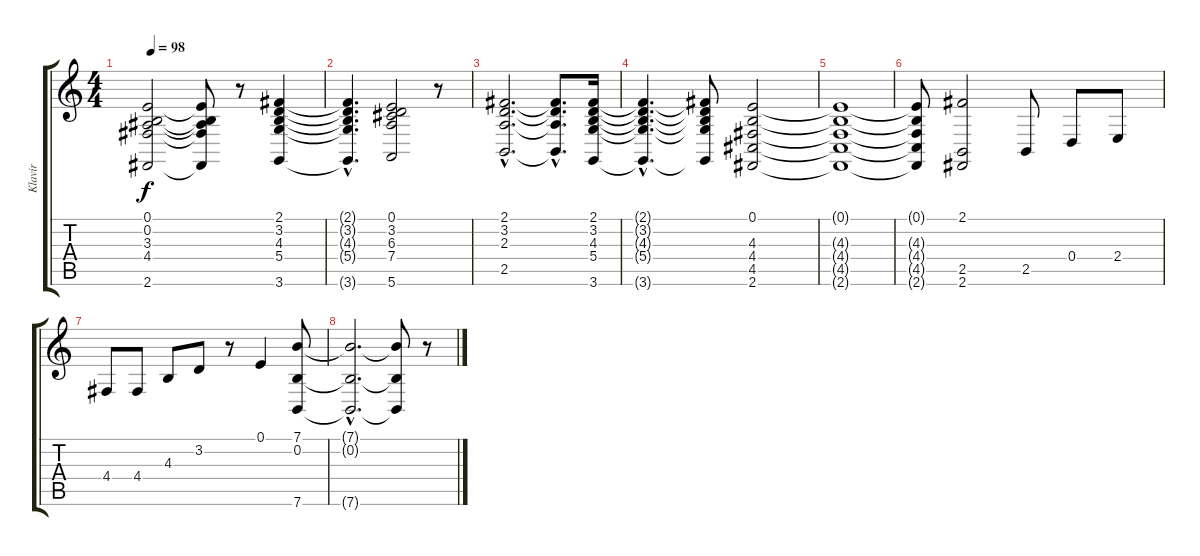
\track ("Klavir" "Klavir") {instrument acousticgrandpiano}
\staff {score tabs}
\tuning (E4 B3 G3 D3 A2 E2) {hide}
\ts (4 4)
\tempo 98
\clef g2
\ks c
(0.1{t} 0.2{t} 3.3{t} 4.4{t} 2.6{t}).2{dy f} (0.1{t} 0.2{t} 3.3{t} 4.4{t} 2.6{t}).8 r.8 (2.1 3.2 4.3 5.4 3.6).4 |
(2.1{hac t} 3.2{hac t} 4.3{hac t} 5.4{hac t} 3.6{hac t}).4{d} (0.1 3.2 6.3 7.4 5.6).2 r.8 |
(2.1{hac} 3.2{hac} 2.3{hac} 2.5{hac}).2{d} (2.1{hac t} 3.2{hac t} 2.3{hac t} 2.5{hac t}).8{d} (2.1 3.2 4.3 5.4 3.6).16 |
(2.1{hac t} 3.2{hac t} 4.3{hac t} 5.4{hac t} 3.6{hac t}).4{d} (2.1{t} 3.2{t} 4.3{t} 5.4{t} 3.6{t}).8 (0.1 4.3 4.4 4.5 2.6).2 |
(0.1{t} 4.3{t} 4.4{t} 4.5{t} 2.6{t}).1 |
(0.1{t} 4.3{t} 4.4{t} 4.5{t} 2.6{t}).8 (2.1 2.5 2.6).2 2.5.8 0.4.8 2.4.8 |
4.4.8 4.4.8 4.3.8 3.2.8 r.8 0.1.4 (7.1 0.2 7.6).8 |
(7.1{hac t} 0.2{hac t} 7.6{hac t}).2{d} (7.1{t} 0.2{t} 7.6{t}).8 r.8
